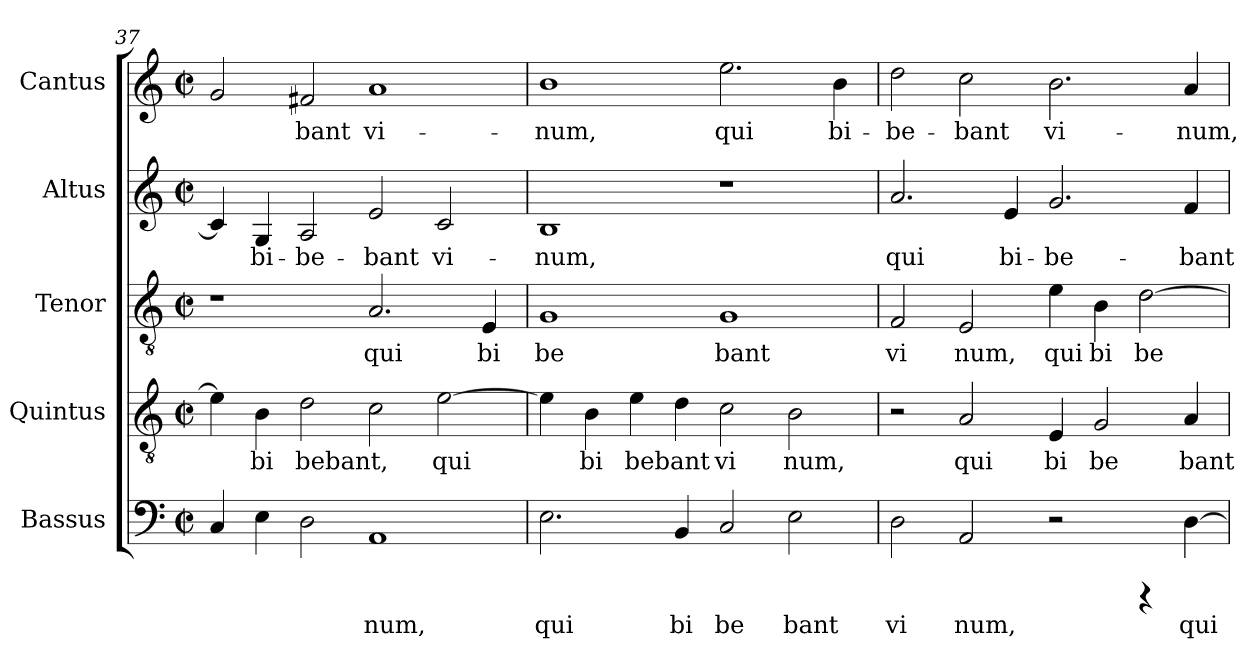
**kern	**text	**kern	**text	**kern	**text	**kern	**text	**kern	**text
*part5	*part5	*part4	*part4	*part3	*part3	*part2	*part2	*part1	*part1
*staff5	*staff5	*staff4	*staff4	*staff3	*staff3	*staff2	*staff2	*staff1	*staff1
*I"Bassus	*	*I"Quintus	*	*I"Tenor	*	*I"Altus	*	*I"Cantus	*
*clefF4	*	*clefGv2	*	*clefGv2	*	*clefG2	*	*clefG2	*
*k[]	*	*k[]	*	*k[]	*	*k[]	*	*k[]	*
*C:	*	*C:	*	*C:	*	*C:	*	*C:	*
*M2/2	*	*M2/2	*	*M2/2	*	*M2/2	*	*M2/2	*
*met(c|)	*	*met(c|)	*	*met(c|)	*	*met(c|)	*	*met(c|)	*
=37	=37	=37	=37	=37	=37	=37	=37	=37	=37
!	!LO:LY:b:cj	!	!LO:LY:b:cj	!	!	!	!LO:LY:b:cj	!	!LO:LY:b:cj
4C/	.	4e\]	.	1r	.	4c/]	.	2g/	--
!	!LO:LY:b:cj	!	!LO:LY:b:cj	!	!	!	!LO:LY:b:cj	!	!
4E\	.	4B\	bi	.	.	4G/	bi-	.	.
!	!LO:LY:b:cj	!	!LO:LY:b:cj	!	!	!	!LO:LY:b:cj	!	!LO:LY:b:cj
2D\	.	2d\	bebant,	.	.	2A/	-be-	2f#X/	-bant
!	!LO:LY:b:cj	!	!LO:LY:b:cj	!	!LO:LY:b:cj	!	!LO:LY:b:cj	!	!LO:LY:b:cj
1AA	num,	2c\	.	2.A/	qui	2e/	-bant	1a	vi-
!	!	!	!LO:LY:b:cj	!	!	!	!LO:LY:b:cj	!	!
.	.	[>2e\	qui	.	.	2c/	vi-	.	.
!	!	!	!	!	!LO:LY:b:cj	!	!	!	!
.	.	.	.	4E/	bi	.	.	.	.
=38	=38	=38	=38	=38	=38	=38	=38	=38	=38
!	!LO:LY:b:cj	!	!LO:LY:b:cj	!	!LO:LY:b:cj	!	!LO:LY:b:cj	!	!LO:LY:b:cj
2.E\	qui	4e\]	.	1G	be	1B	-num,	1b	-num,
!	!	!	!LO:LY:b:cj	!	!	!	!	!	!
.	.	4B\	bi	.	.	.	.	.	.
!	!	!	!LO:LY:b:cj	!	!	!	!	!	!
.	.	4e\	bebant	.	.	.	.	.	.
!	!LO:LY:b:cj	!	!LO:LY:b:cj	!	!	!	!	!	!
4BB/	bi	4d\	.	.	.	.	.	.	.
!	!LO:LY:b:cj	!	!LO:LY:b:cj	!	!LO:LY:b:cj	!	!	!	!LO:LY:b:cj
2C/	be	2c\	vi	1G	bant	1r	.	2.ee\	qui
!	!LO:LY:b:cj	!	!LO:LY:b:cj	!	!	!	!	!	!
2E\	bant	2B\	num,	.	.	.	.	.	.
!	!	!	!	!	!	!	!	!	!LO:LY:b:cj
.	.	.	.	.	.	.	.	4b\	bi-
=39	=39	=39	=39	=39	=39	=39	=39	=39	=39
!	!LO:LY:b:cj	!	!	!	!LO:LY:b:cj	!	!LO:LY:b:cj	!	!LO:LY:b:cj
2D\	vi	2r	.	2F/	vi	2.a/	qui	2dd\	-be-
!	!LO:LY:b:cj	!	!LO:LY:b:cj	!	!LO:LY:b:cj	!	!	!	!LO:LY:b:cj
2AA/	num,	2A/	qui	2E/	num,	.	.	2cc\	-bant
!	!	!	!	!	!	!	!LO:LY:b:cj	!	!
.	.	.	.	.	.	4e/	bi-	.	.
!	!	!	!LO:LY:b:cj	!	!LO:LY:b:cj	!	!LO:LY:b:cj	!	!LO:LY:b:cj
2r	.	4E/	bi	4e\	qui	2.g/	-be-	2.b\	vi-
!	!	!	!LO:LY:b:cj	!	!LO:LY:b:cj	!	!	!	!
.	.	2G/	be	4B\	bi	.	.	.	.
!	!	!	!	!	!LO:LY:b:cj	!	!	!	!
4rCCC	.	.	.	[<2d\	be	.	.	.	.
!	!LO:LY:b:cj	!	!LO:LY:b:cj	!	!	!	!LO:LY:b:cj	!	!LO:LY:b:cj
[<4D\	qui	4A/	bant	.	.	4f/	-bant	4a/	-num,
=	=	=	=	=	=	=	=	=	=
*-	*-	*-	*-	*-	*-	*-	*-	*-	*-
